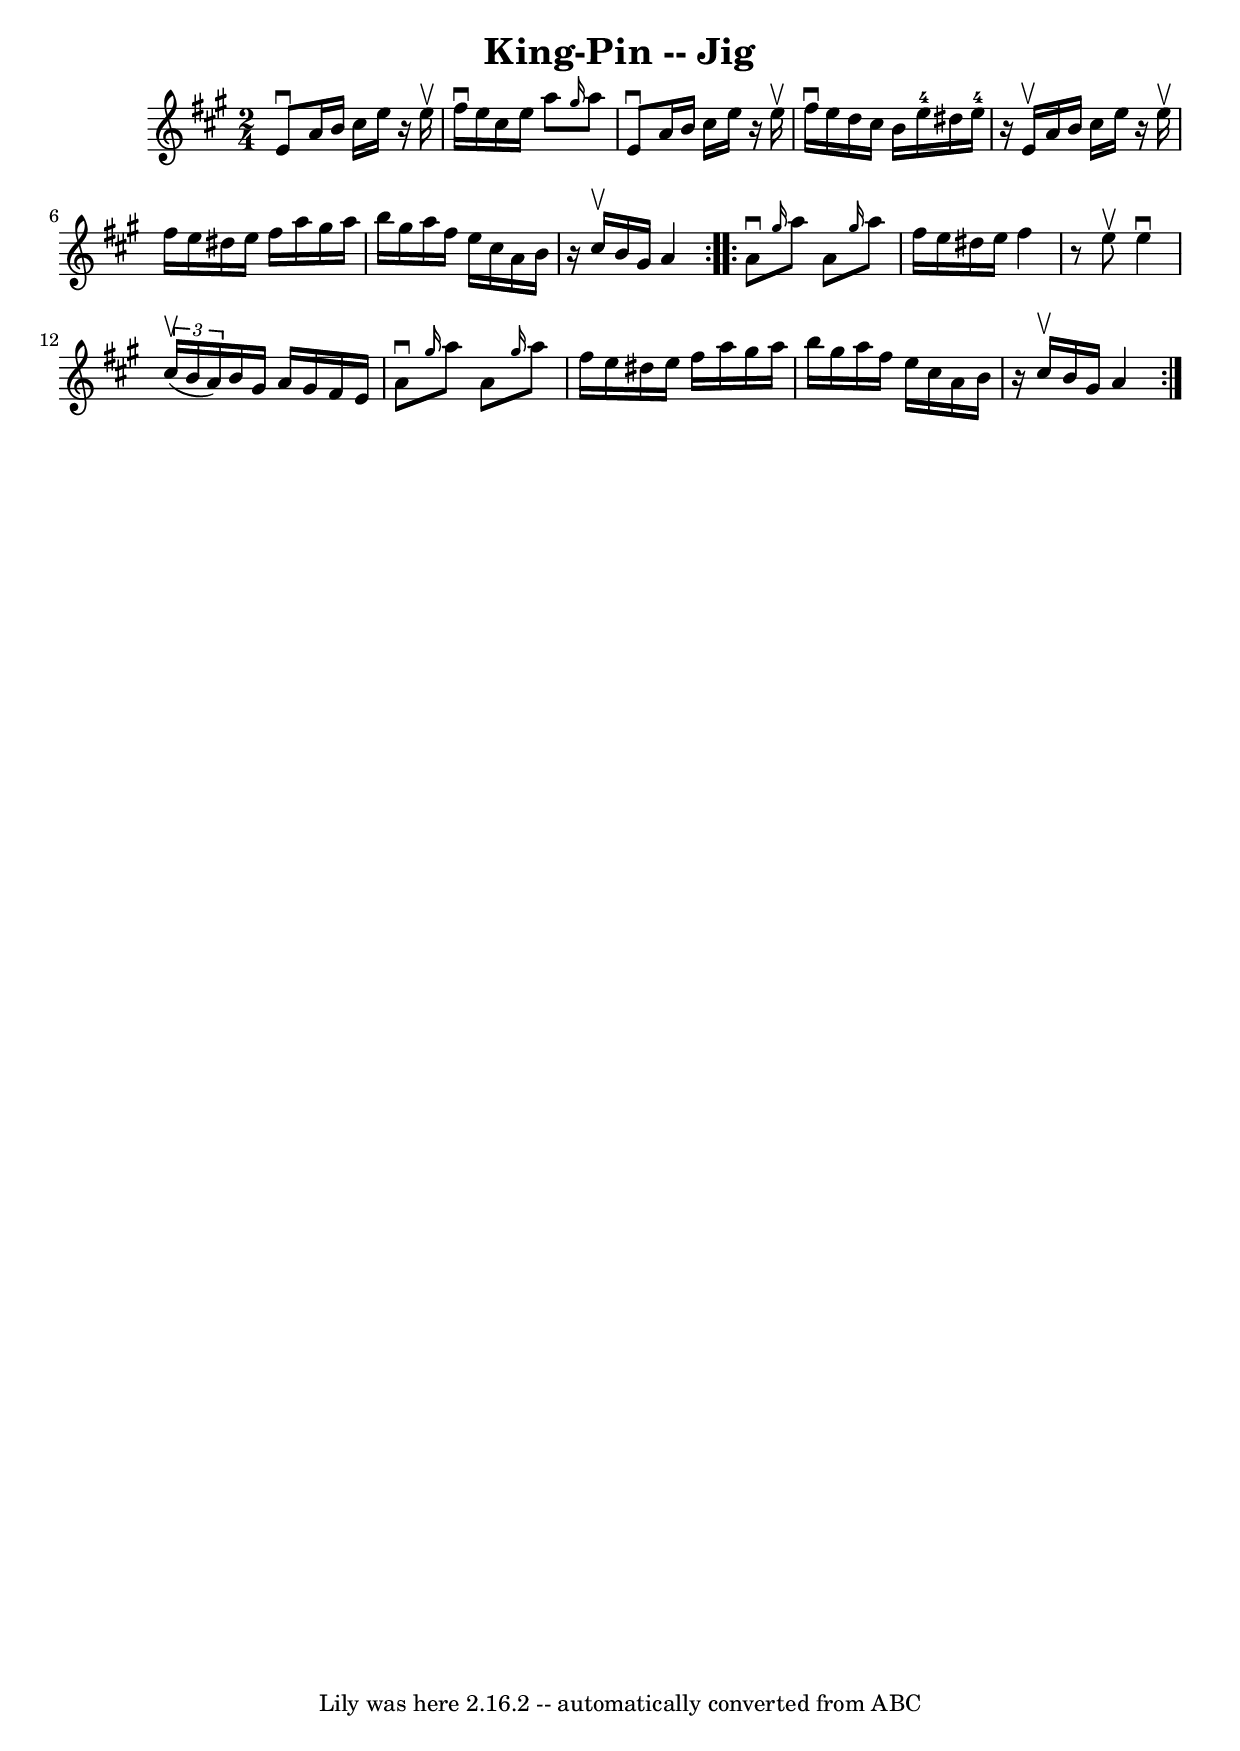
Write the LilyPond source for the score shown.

\version "2.16.2"
\include "Mammoth.ily"
\header {
  %% book = "Ryan's Mammoth Collection"
  crossRefNumber = "1"
  footnotes = "\\\\117 659"
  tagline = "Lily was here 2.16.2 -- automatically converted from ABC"
  title = "King-Pin -- Jig"

}
voicedefault =  {



  \repeat volta 2 {

    \time 2/4 
    \key a \major
    e'8^\downbow a'16 b'16 cis''16 e''16         r16 e''16^\upbow    |
    fis''16^\downbow e''16 cis''16 e''16    
    a''8  \grace { gis''16   		 } a''8     |
    e'8^\downbow a'16 b'16       cis''16 e''16    r16 e''16^\upbow    |
    fis''16^\downbow e''16       d''16 cis''16 b'16 e''16-4 dis''16 e''16-4    |
         r16 e'16^\upbow a'16 b'16 cis''16 e''16    r16 e''16^\upbow     |
    fis''16 e''16 dis''16 e''16 fis''16 a''16 gis''16       a''16     |
    b''16 gis''16 a''16 fis''16 e''16 cis''16       a'16 b'16     |
    r16 cis''16^\upbow b'16 gis'16 a'4  
  }     

  \repeat volta 2 {
    a'8^\downbow \grace { gis''16  
			} a''8 a'8  
    \grace { gis''16   	   } a''8     |
    fis''16 e''16 dis''16         e''16 fis''4     |
    r8 e''8^\upbow e''4^\downbow   |
    
    \times 2/3 { cis''16^\upbow(b'16 a'16) 
	       } b'16 gis'16 a'16        gis'16 fis'16 e'16     |
    a'8^\downbow \grace { gis''16  
			}  
    a''8 a'8  \grace { gis''16   		     } a''8     |
    fis''16 e''16         dis''16 e''16 fis''16 a''16 gis''16 a''16     |
    b''16         gis''16 a''16 fis''16 e''16 cis''16 a'16 b'16     |
    
    r16 cis''16^\upbow b'16 gis'16 a'4    
  }   

}

\score{
  <<

    \context Staff="default"
    {
      \voicedefault 
      
    }

  >>
  \layout {
    
  }
  \midi {
  }

}
